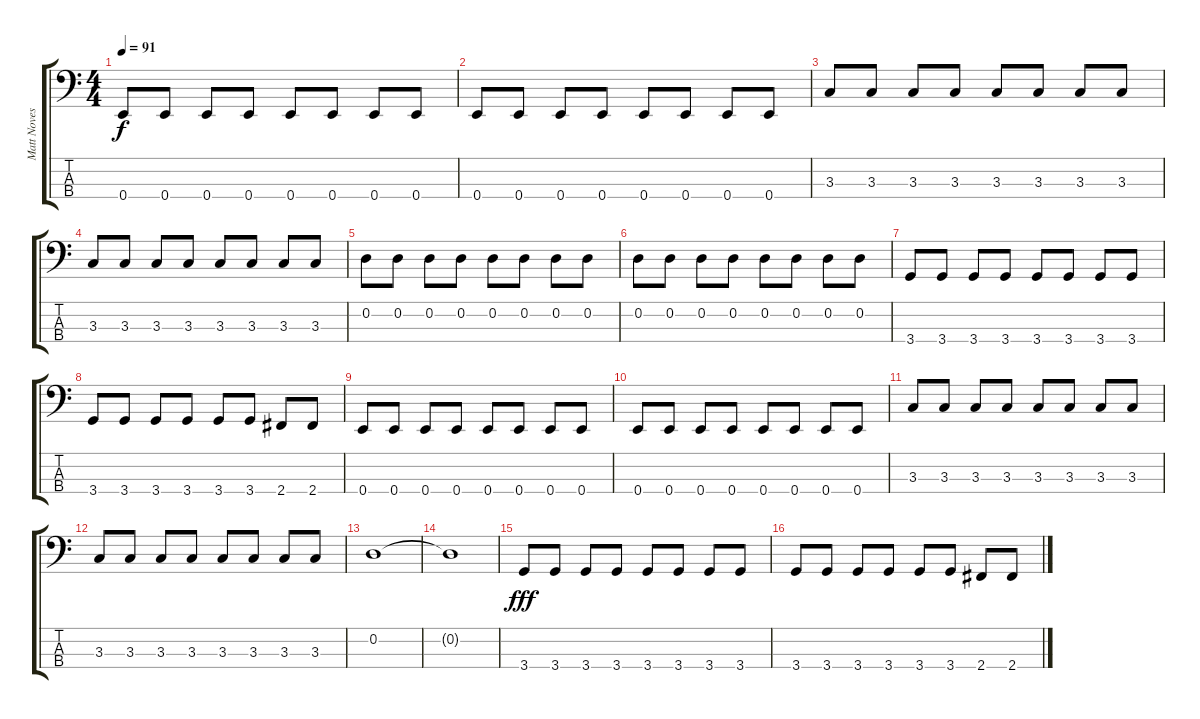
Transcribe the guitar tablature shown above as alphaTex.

\track ("Matt Noveskey - bass" "Matt Noves") {instrument electricbassfinger}
\staff {score tabs}
\tuning (G2 D2 A1 E1) {hide}
\ts (4 4)
\tempo 91
\clef f4
\ks c
0.4.8{dy f} 0.4.8 0.4.8 0.4.8 0.4.8 0.4.8 0.4.8 0.4.8 |
0.4.8 0.4.8 0.4.8 0.4.8 0.4.8 0.4.8 0.4.8 0.4.8 |
3.3.8 3.3.8 3.3.8 3.3.8 3.3.8 3.3.8 3.3.8 3.3.8 |
3.3.8 3.3.8 3.3.8 3.3.8 3.3.8 3.3.8 3.3.8 3.3.8 |
0.2.8 0.2.8 0.2.8 0.2.8 0.2.8 0.2.8 0.2.8 0.2.8 |
0.2.8 0.2.8 0.2.8 0.2.8 0.2.8 0.2.8 0.2.8 0.2.8 |
3.4.8 3.4.8 3.4.8 3.4.8 3.4.8 3.4.8 3.4.8 3.4.8 |
3.4.8 3.4.8 3.4.8 3.4.8 3.4.8 3.4.8 2.4.8 2.4.8 |
0.4.8 0.4.8 0.4.8 0.4.8 0.4.8 0.4.8 0.4.8 0.4.8 |
0.4.8 0.4.8 0.4.8 0.4.8 0.4.8 0.4.8 0.4.8 0.4.8 |
3.3.8 3.3.8 3.3.8 3.3.8 3.3.8 3.3.8 3.3.8 3.3.8 |
3.3.8 3.3.8 3.3.8 3.3.8 3.3.8 3.3.8 3.3.8 3.3.8 |
0.2.1 |
0.2{t}.1 |
3.4.8{dy fff} 3.4.8 3.4.8 3.4.8 3.4.8 3.4.8 3.4.8 3.4.8 |
3.4.8 3.4.8 3.4.8 3.4.8 3.4.8 3.4.8 2.4.8 2.4.8
